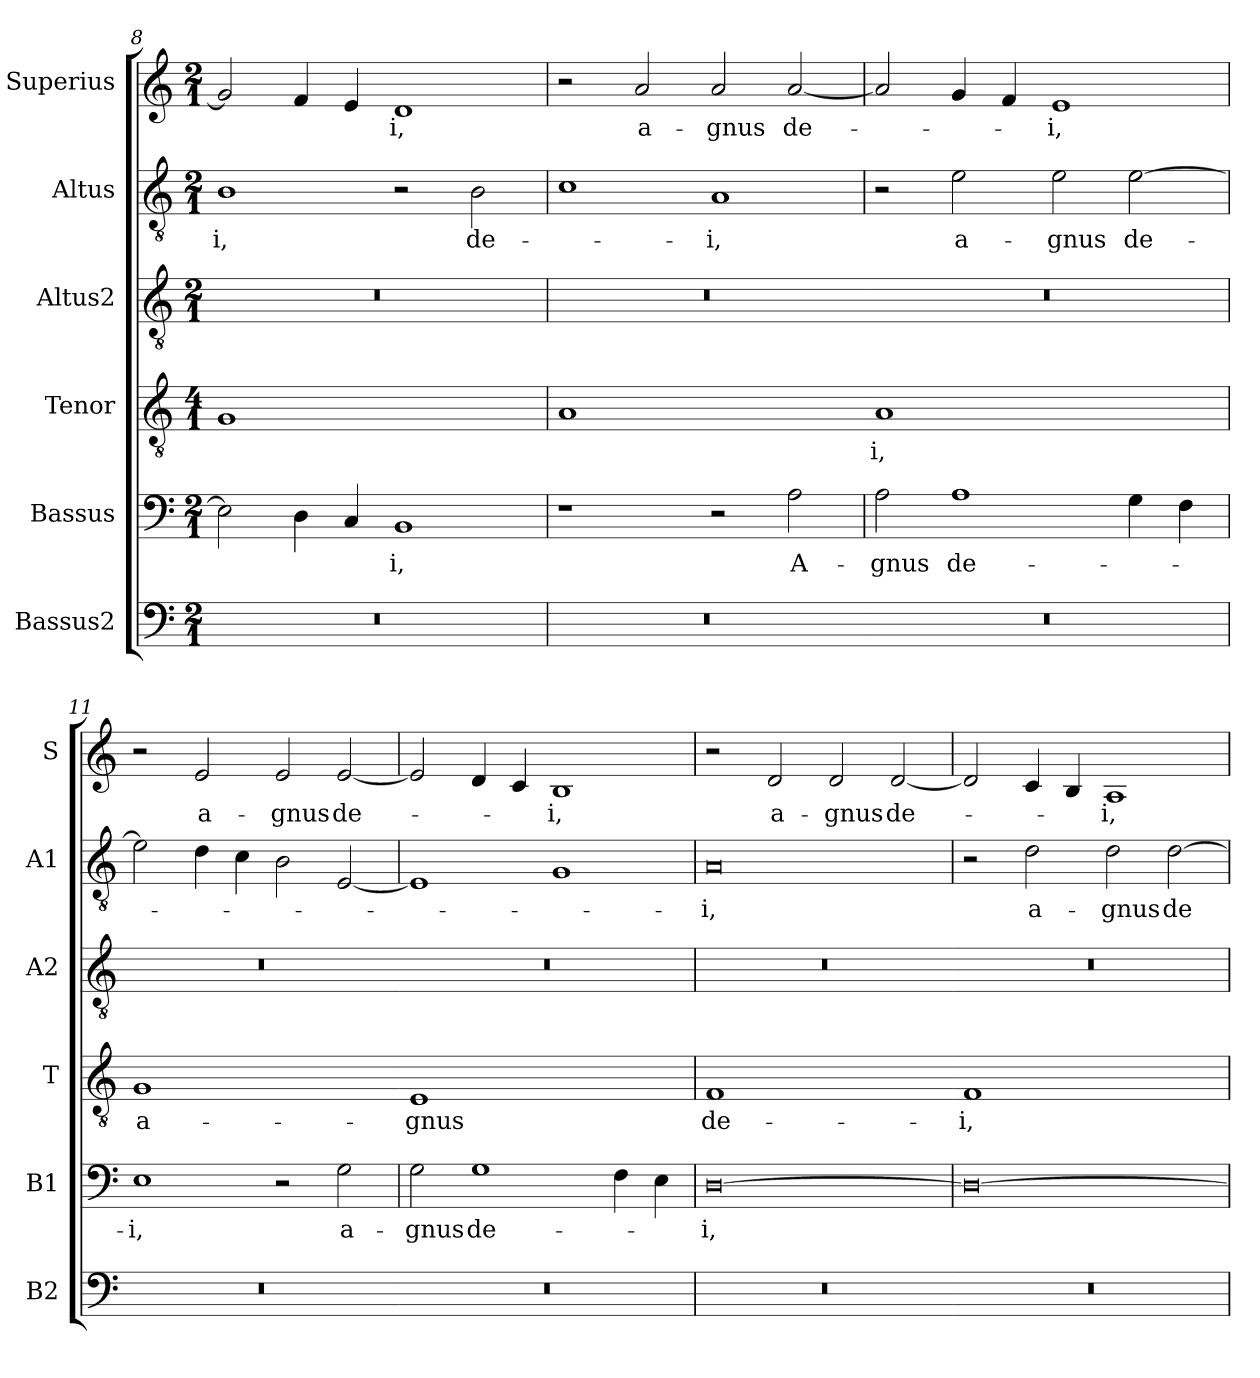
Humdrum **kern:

**kern	**kern	**text	**kern	**text	**kern	**kern	**text	**kern	**text
*part6	*part5	*part5	*part4	*part4	*part3	*part2	*part2	*part1	*part1
*staff6	*staff5	*staff5	*staff4	*staff4	*staff3	*staff2	*staff2	*staff1	*staff1
*I"Bassus2	*I"Bassus	*	*I"Tenor	*	*I"Altus2	*I"Altus	*	*I"Superius	*
*I'B2	*I'B1	*	*I'T	*	*I'A2	*I'A1	*	*I'S	*
*clefF4	*clefF4	*	*clefGv2	*	*clefGv2	*clefGv2	*	*clefG2	*
*k[]	*k[]	*	*k[]	*	*k[]	*k[]	*	*k[]	*
*M2/1	*M2/1	*	*M4/1	*	*M2/1	*M2/1	*	*M2/1	*
=8	=8	=8	=8	=8	=8	=8	=8	=8	=8
!	!	!	!LO:N:vis=1	!	!	!	!	!	!
0r	2E\]	.	0G	.	0r	1B	-i,	2g/]	.
.	4D\	.	.	.	.	.	.	4f/	.
.	4C/	.	.	.	.	.	.	4e/	.
.	1BB	-i,	.	.	.	2r	.	1d	-i,
.	.	.	.	.	.	2B\	de-	.	.
=9	=9	=9	=9	=9	=9	=9	=9	=9	=9
!	!	!	!LO:N:vis=1	!	!	!	!	!	!
0r	1r	.	0A	.	0r	1c	.	2r	.
.	.	.	.	.	.	.	.	2a/	a-
.	2r	.	.	.	.	1A	-i,	2a/	-gnus
.	2A\	A-	.	.	.	.	.	[2a/	de-
=10	=10	=10	=10-	=10	=10	=10	=10	=10	=10
!	!	!	!LO:N:vis=1	!	!	!	!	!	!
0r	2A\	-gnus	0A	-i,	0r	2r	.	2a/]	.
.	1A	de-	.	.	.	2e\	a-	4g/	.
.	.	.	.	.	.	.	.	4f/	.
.	.	.	.	.	.	2e\	-gnus	1e	-i,
.	4G\	.	.	.	.	[2e\	de-	.	.
.	4F\	.	.	.	.	.	.	.	.
=11	=11	=11	=11	=11	=11	=11	=11	=11	=11
!	!	!	!LO:N:vis=1	!	!	!	!	!	!
0r	1E	-i,	0G	a-	0r	2e\]	.	2r	.
.	.	.	.	.	.	4d\	.	2e/	a-
.	.	.	.	.	.	4c\	.	.	.
.	2r	.	.	.	.	2B\	.	2e/	-gnus
.	2G\	a-	.	.	.	[2E/	.	[2e/	de-
=12	=12	=12	=12-	=12	=12	=12	=12	=12	=12
!	!	!	!LO:N:vis=1	!	!	!	!	!	!
0r	2G\	-gnus	0E	-gnus	0r	1E]	.	2e/]	.
.	1G	de-	.	.	.	.	.	4d/	.
.	.	.	.	.	.	.	.	4c/	.
.	.	.	.	.	.	1G	.	1B	-i,
.	4F\	.	.	.	.	.	.	.	.
.	4E\	.	.	.	.	.	.	.	.
=13	=13	=13	=13	=13	=13	=13	=13	=13	=13
!	!	!	!LO:N:vis=1	!	!	!	!	!	!
0r	[0D	-i,	0F	de-	0r	0A	-i,	2r	.
.	.	.	.	.	.	.	.	2d/	a-
.	.	.	.	.	.	.	.	2d/	-gnus
.	.	.	.	.	.	.	.	[2d/	de-
=14	=14	=14	=14-	=14	=14	=14	=14	=14	=14
!	!	!	!LO:N:vis=1	!	!	!	!	!	!
0r	0D_	.	0F	-i,	0r	2r	.	2d/]	.
.	.	.	.	.	.	2d\	a-	4c/	.
.	.	.	.	.	.	.	.	4B/	.
.	.	.	.	.	.	2d\	-gnus	1A	-i,
.	.	.	.	.	.	[2d\	de-	.	.
=	=	=	=	=	=	=	=	=	=
*-	*-	*-	*-	*-	*-	*-	*-	*-	*-
